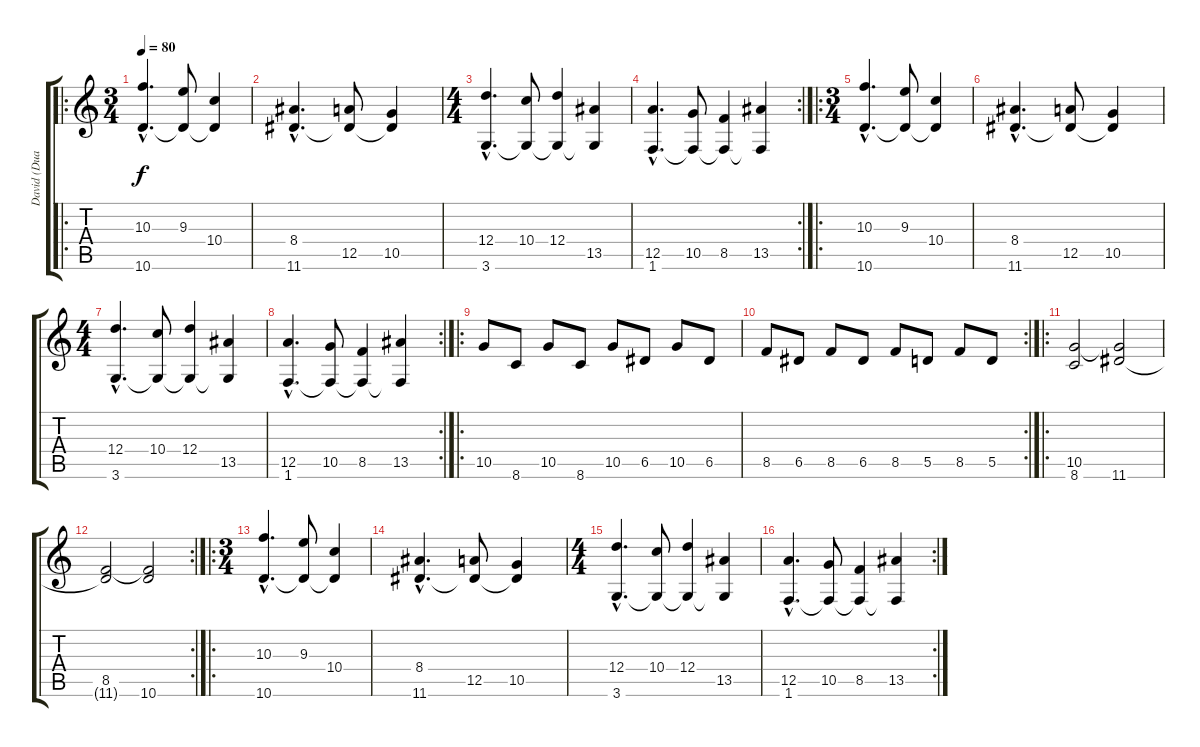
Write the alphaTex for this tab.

\track ("David (Dual Voice 2)" "David (Dua") {instrument choiraahs}
\staff {score tabs}
\tuning (E5 B4 G4 D4 A3 E3) {hide}
\ro
\ts (3 4)
\tempo 80
\clef g2
\ks c
(10.3{hac} 10.6{hac}).4{d dy f instrument choiraahs} (9.3 10.6{t}).8 (10.4 10.6{t}).4 |
(8.4{hac} 11.6{hac}).4{d} (12.5 11.6{t}).8 (10.5 11.6{t}).4 |
\ts (4 4)
(12.4{hac} 3.6{hac}).4{d} (10.4 3.6{t}).8 (12.4 3.6{t}).4 (13.5 3.6{t}).4 |
\rc 2
(12.5{hac} 1.6{hac}).4{d} (10.5 1.6{t}).8 (8.5 1.6{t}).4 (13.5 1.6{t}).4 |
\ro
\ts (3 4)
(10.3{hac} 10.6{hac}).4{d} (9.3 10.6{t}).8 (10.4 10.6{t}).4 |
(8.4{hac} 11.6{hac}).4{d} (12.5 11.6{t}).8 (10.5 11.6{t}).4 |
\ts (4 4)
(12.4{hac} 3.6{hac}).4{d} (10.4 3.6{t}).8 (12.4 3.6{t}).4 (13.5 3.6{t}).4 |
\rc 2
(12.5{hac} 1.6{hac}).4{d} (10.5 1.6{t}).8 (8.5 1.6{t}).4 (13.5 1.6{t}).4 |
\ro
10.5.8 8.6.8 10.5.8 8.6.8 10.5.8 6.5.8 10.5.8 6.5.8 |
\rc 2
8.5.8 6.5.8 8.5.8 6.5.8 8.5.8 5.5.8 8.5.8 5.5.8 |
\ro
(10.5 8.6).2 (10.5{t} 11.6).2 |
\rc 2
(8.5 11.6{t}).2 (8.5{t} 10.6).2 |
\ro
\ts (3 4)
(10.3{hac} 10.6{hac}).4{d} (9.3 10.6{t}).8 (10.4 10.6{t}).4 |
(8.4{hac} 11.6{hac}).4{d} (12.5 11.6{t}).8 (10.5 11.6{t}).4 |
\ts (4 4)
(12.4{hac} 3.6{hac}).4{d} (10.4 3.6{t}).8 (12.4 3.6{t}).4 (13.5 3.6{t}).4 |
\rc 2
(12.5{hac} 1.6{hac}).4{d} (10.5 1.6{t}).8 (8.5 1.6{t}).4 (13.5 1.6{t}).4
